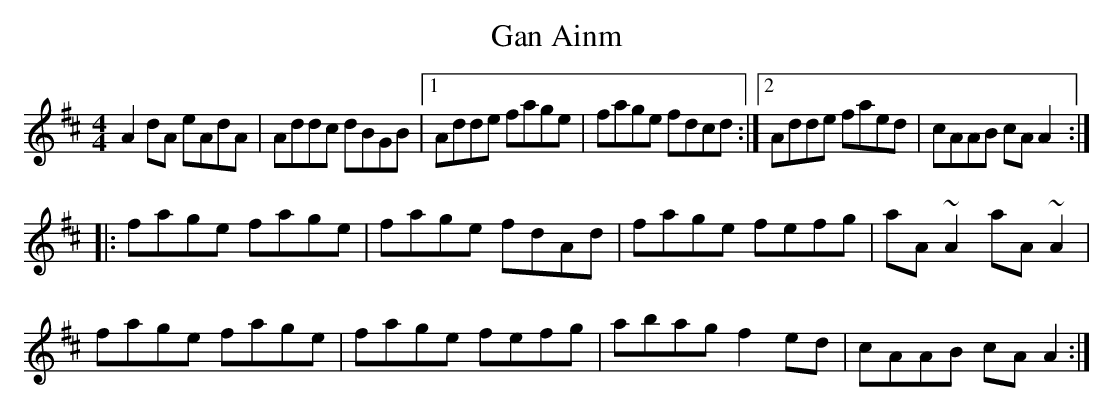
X:1
T:Gan Ainm
M:4/4
L:1/8
K:D
A2dA eAdA | Addc dBGB |1 Adde fage | fage fdcd :|2 Adde faed | cAAB cAA2 ::
fage fage | fage fdAd | fage fefg | aA~A2 aA~A2|
fage fage | fage fefg | abag f2ed | cAAB cAA2 :|
